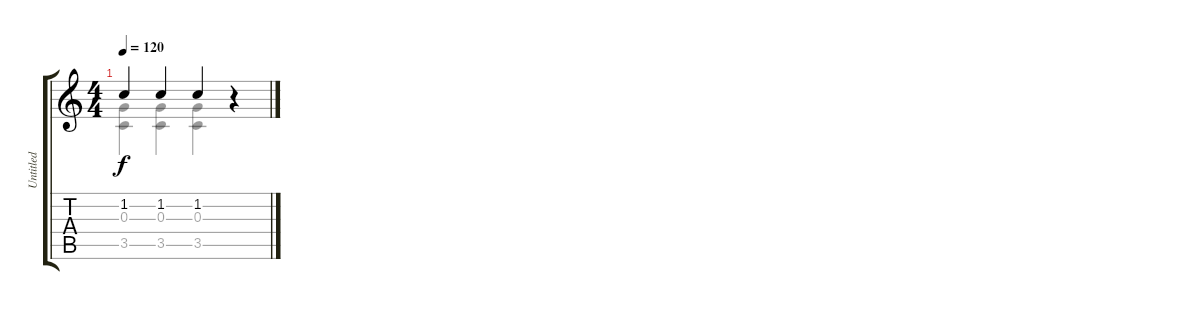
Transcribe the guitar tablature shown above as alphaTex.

\track ("Untitled" "Untitled") {instrument acousticguitarnylon}
\staff {score tabs}
\tuning (E4 B3 G3 D3 A2 E2) {hide}
\voice
\ts (4 4)
\tempo 120
\clef g2
\ks c
1.2.4{dy f} 1.2.4 1.2.4 r.4
\voice
\clef g2
\ottava regular
\simile none
\ks c
(0.3 3.5).4{dy f} (0.3 3.5).4 (0.3 3.5).4 r.4
